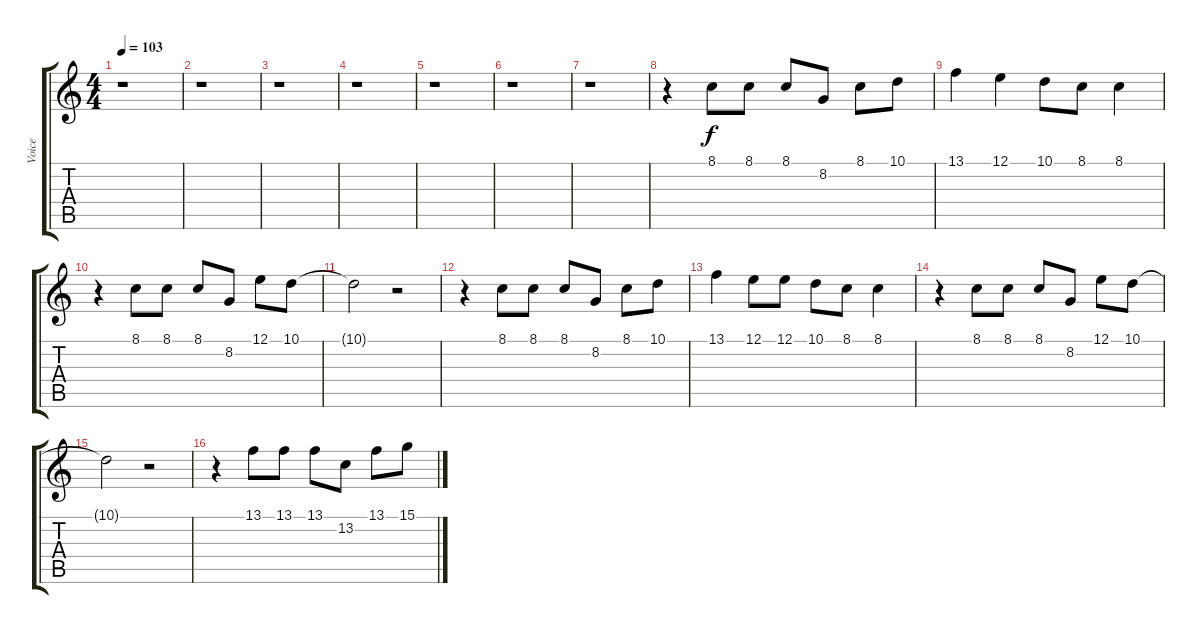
\track ("Voice" "Voice") {instrument synthvoice}
\staff {score tabs}
\tuning (E4 B3 G3 D3 A2 E2) {hide}
\ts (4 4)
\tempo 103
\clef g2
\ks c
r.1{dy f} |
r.1 |
r.1 |
r.1 |
r.1 |
r.1 |
r.1 |
r.4 8.1.8 8.1.8 8.1.8 8.2.8 8.1.8 10.1.8 |
13.1.4 12.1.4 10.1.8 8.1.8 8.1.4 |
r.4 8.1.8 8.1.8 8.1.8 8.2.8 12.1.8 10.1.8 |
10.1{t}.2 r.2 |
r.4 8.1.8 8.1.8 8.1.8 8.2.8 8.1.8 10.1.8 |
13.1.4 12.1.8 12.1.8 10.1.8 8.1.8 8.1.4 |
r.4 8.1.8 8.1.8 8.1.8 8.2.8 12.1.8 10.1.8 |
10.1{t}.2 r.2 |
r.4 13.1.8 13.1.8 13.1.8 13.2.8 13.1.8 15.1.8
